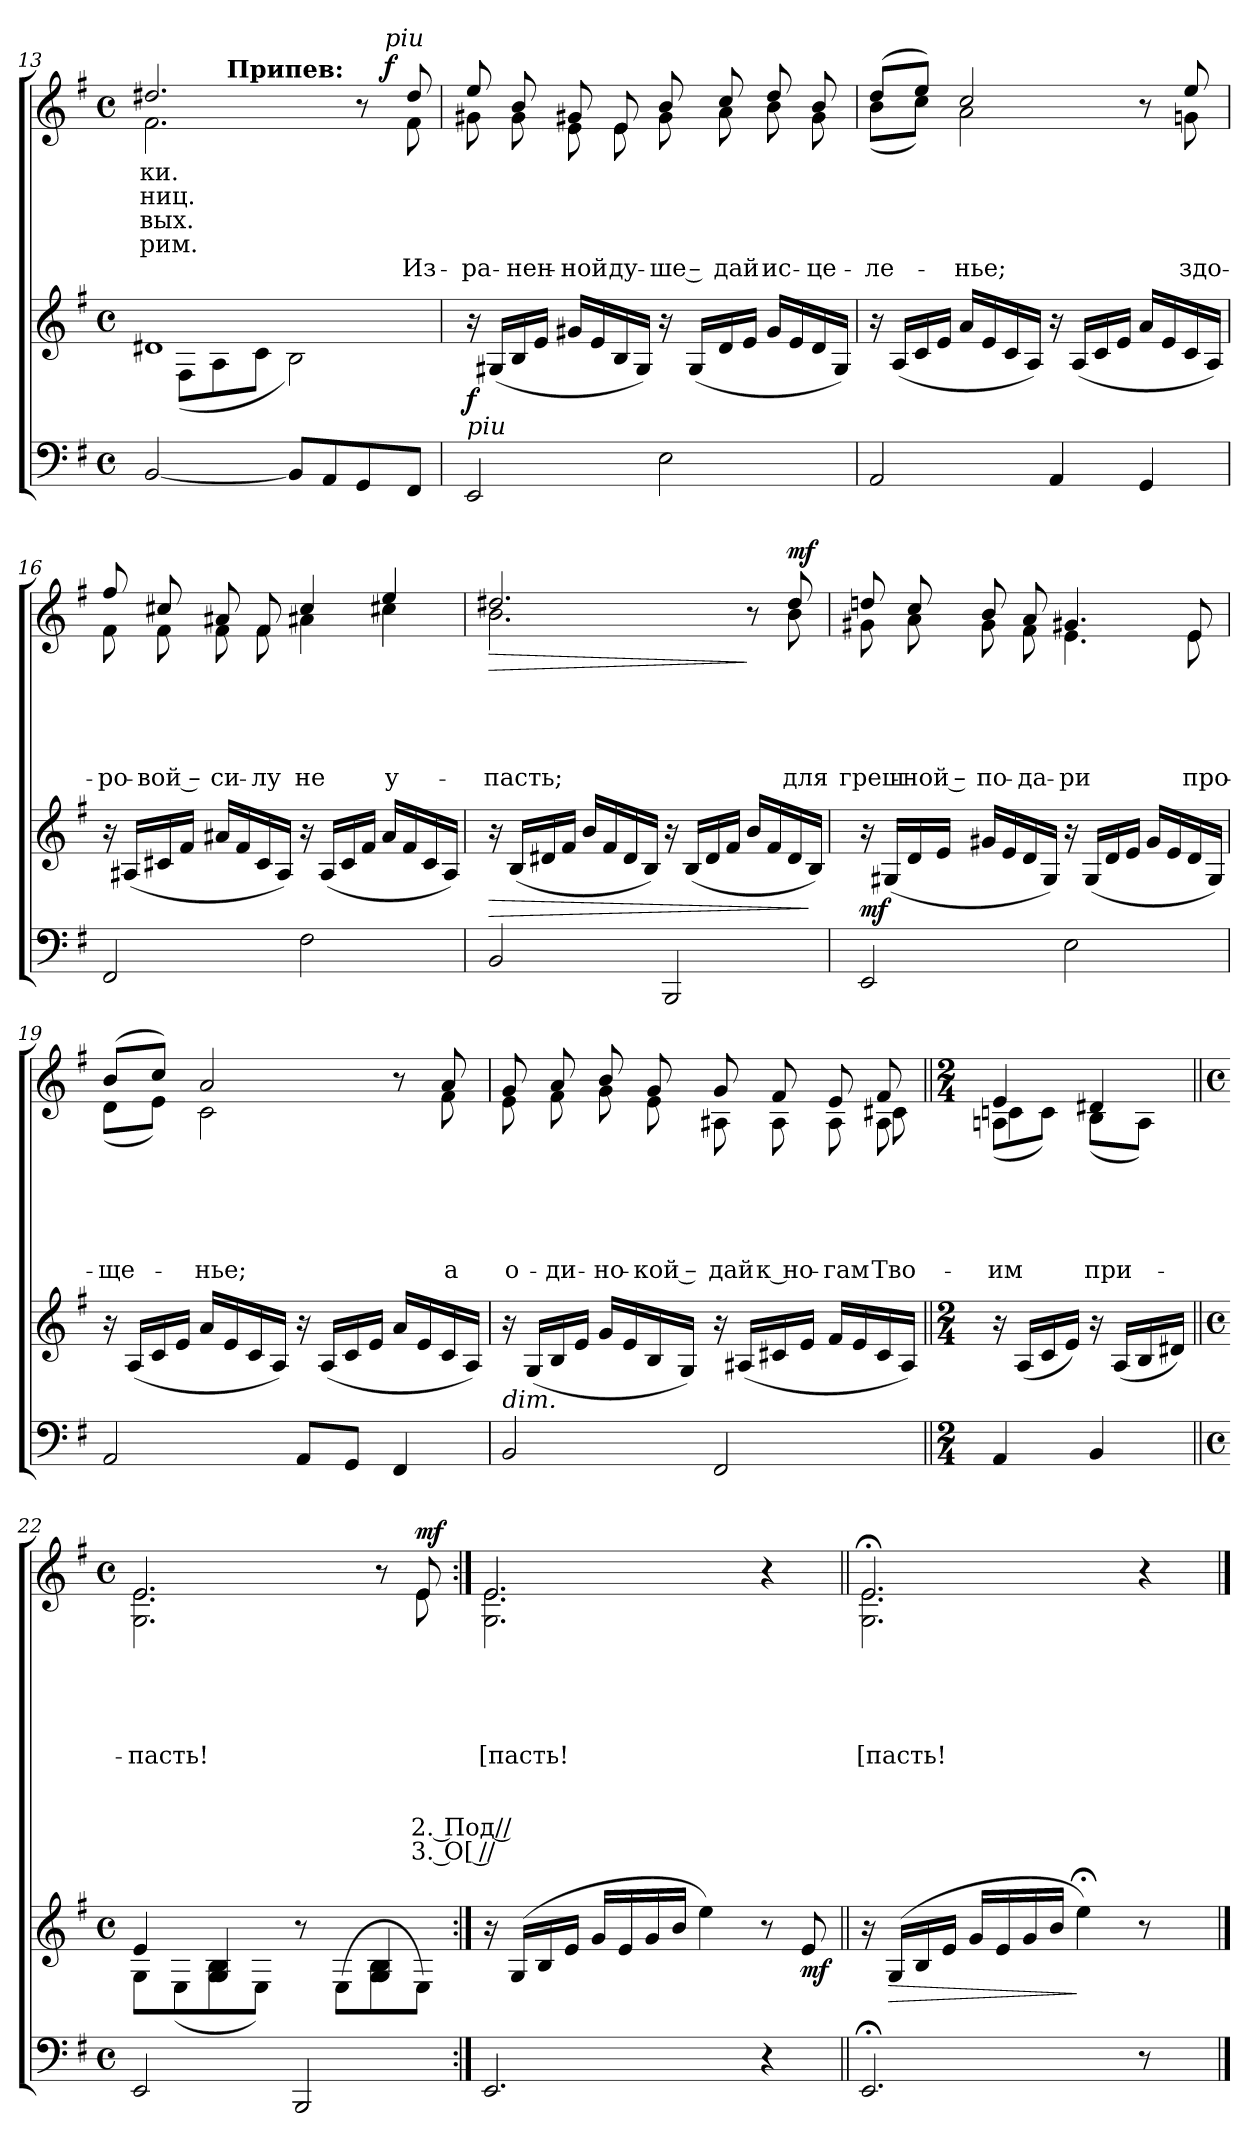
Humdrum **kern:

**kern	**kern	**dynam	**kern	**text	**text	**text	**text	**text	**text	**text	**text	**text	**dynam
*part2	*part2	*part2	*part1	*part1	*part1	*part1	*part1	*part1	*part1	*part1	*part1	*part1	*part1
*staff3	*staff2	*staff2/3	*staff1	*staff1	*staff1	*staff1	*staff1	*staff1	*staff1	*staff1	*staff1	*staff1	*staff1
*clefF4	*clefG2	*	*clefG2	*	*	*	*	*	*	*	*	*	*
*k[f#]	*k[f#]	*	*k[f#]	*	*	*	*	*	*	*	*	*	*
*e:	*e:	*	*e:	*	*	*	*	*	*	*	*	*	*
*M4/4	*M4/4	*	*M4/4	*	*	*	*	*	*	*	*	*	*
*met(c)	*met(c)	*	*met(c)	*	*	*	*	*	*	*	*	*	*
=13	=13	=13	=13	=13	=13	=13	=13	=13	=13	=13	=13	=13	=13
*	*^	*	*	*	*	*	*	*	*	*	*	*	*
!	!	!	!	!	!LO:LY:b	!LO:LY:b	!LO:LY:b	!LO:LY:b	!	!	!	!	!	!
*	*	*	*	*^	*	*	*	*	*	*	*	*	*	*
*	*	*	*	*	*^	*	*	*	*	*	*	*	*	*	*
*	*	*	*	*	*	*^	*	*	*	*	*	*	*	*	*	*
[2BB/	1d#X	8ryy	.	2.dd#X/	2.f#\	2ryy	4ryy	-ки.	ниц.	-вых.	-рим.	.	.	.	.	.	.
.	.	(<8F#\L	.	.	.	.	.	.	.	.	.	.	.	.	.	.	.
.	.	8A\	.	.	.	.	32ryy	.	.	.	.	.	.	.	.	.	.
!	!	!	!	!	!	!	!LO:TX:a:B:t=Припев&colon;	!	!	!	!	!	!	!	!	!	!
.	.	.	.	.	.	.	2ryy	.	.	.	.	.	.	.	.	.	.
.	.	8c\J	.	.	.	.	.	.	.	.	.	.	.	.	.	.	.
8BB/L]	.	2B\)	.	.	.	4ryy	.	.	.	.	.	.	.	.	.	.	.
8AA/	.	.	.	.	.	.	.	.	.	.	.	.	.	.	.	.	.
8GG/	.	.	.	8r	8ryy	16ryy	.	.	.	.	.	.	.	.	.	.	.
.	.	.	.	.	.	.	8..ryy	.	.	.	.	.	.	.	.	.	.
!	!	!	!	!	!	!LO:TX:a:i:t=piu	!	!	!	!	!	!	!	!	!	!	!
!	!	!	!	!	!	!	!	!	!	!	!	!	!	!	!	!	!LO:DY:a
.	.	.	.	.	.	8.ryy	.	.	.	.	.	.	.	.	.	.	f
!	!	!	!	!	!	!	!	!	!	!	!	!LO:LY:b	!	!	!	!	!
8FF#/J	.	.	.	8dd#/	8f#\	.	.	.	.	.	.	Из-	.	.	.	.	.
*	*v	*v	*	*	*	*	*	*	*	*	*	*	*	*	*	*	*
!!LO:LB:g=z
=14	=14	=14	=14	=14	=14	=14	=14	=14	=14	=14	=14	=14	=14	=14	=14	=14
!	!LO:TX:b:i:t=piu	!	!	!	!	!	!	!	!	!	!	!	!	!	!	!
!	!	!LO:DY:b	!	!	!	!	!	!	!	!	!LO:LY:b	!	!	!	!	!
*	*	*	*	*v	*v	*v	*	*	*	*	*	*	*	*	*	*
2EE/	16r	f	8ee/	8g#X\	.	.	.	.	-ра-	.	.	.	.	.
.	(<16G#X/LL	.	.	.	.	.	.	.	.	.	.	.	.	.
!	!	!	!	!	!	!	!	!	!LO:LY:b	!	!	!	!	!
.	16B/	.	8b/	8g#\	.	.	.	.	-нен-	.	.	.	.	.
.	16e/JJ	.	.	.	.	.	.	.	.	.	.	.	.	.
!	!	!	!	!	!	!	!	!	!LO:LY:b	!	!	!	!	!
.	16g#X/LL	.	8g#X/	8e\	.	.	.	.	-ной	.	.	.	.	.
.	16e/	.	.	.	.	.	.	.	.	.	.	.	.	.
!	!	!	!	!	!	!	!	!	!LO:LY:b	!	!	!	!	!
.	16B/	.	8e/	8e\	.	.	.	.	ду-	.	.	.	.	.
.	16G#/JJ)	.	.	.	.	.	.	.	.	.	.	.	.	.
!	!	!	!	!	!	!	!	!	!LO:LY:b	!	!	!	!	!
2E\	16r	.	8b/	8g#\	.	.	.	.	-ше –	.	.	.	.	.
.	(<16G#/LL	.	.	.	.	.	.	.	.	.	.	.	.	.
!	!	!	!	!	!	!	!	!	!LO:LY:b	!	!	!	!	!
.	16d/	.	8cc/	8a\	.	.	.	.	дай	.	.	.	.	.
.	16e/JJ	.	.	.	.	.	.	.	.	.	.	.	.	.
!	!	!	!	!	!	!	!	!	!LO:LY:b	!	!	!	!	!
.	16g#/LL	.	8dd/	8b\	.	.	.	.	ис-	.	.	.	.	.
.	16e/	.	.	.	.	.	.	.	.	.	.	.	.	.
!	!	!	!	!	!	!	!	!	!LO:LY:b	!	!	!	!	!
.	16d/	.	8b/	8g#\	.	.	.	.	-це-	.	.	.	.	.
.	16G#/JJ)	.	.	.	.	.	.	.	.	.	.	.	.	.
=15	=15	=15	=15	=15	=15	=15	=15	=15	=15	=15	=15	=15	=15	=15
!	!	!	!	!	!	!	!	!	!LO:LY:b	!	!	!	!	!
2AA/	16r	.	(>8dd/L	(<8b\L	.	.	.	.	-ле-	.	.	.	.	.
.	(<16A/LL	.	.	.	.	.	.	.	.	.	.	.	.	.
.	16c/	.	8ee/J)	8cc\J)	.	.	.	.	.	.	.	.	.	.
.	16e/JJ	.	.	.	.	.	.	.	.	.	.	.	.	.
!	!	!	!	!	!	!	!	!	!LO:LY:b	!	!	!	!	!
.	16a/LL	.	2cc/	2a\	.	.	.	.	-нье;	.	.	.	.	.
.	16e/	.	.	.	.	.	.	.	.	.	.	.	.	.
.	16c/	.	.	.	.	.	.	.	.	.	.	.	.	.
.	16A/JJ)	.	.	.	.	.	.	.	.	.	.	.	.	.
4AA/	16r	.	.	.	.	.	.	.	.	.	.	.	.	.
.	(<16A/LL	.	.	.	.	.	.	.	.	.	.	.	.	.
.	16c/	.	.	.	.	.	.	.	.	.	.	.	.	.
.	16e/JJ	.	.	.	.	.	.	.	.	.	.	.	.	.
4GG/	16a/LL	.	8r	8ryy	.	.	.	.	.	.	.	.	.	.
.	16e/	.	.	.	.	.	.	.	.	.	.	.	.	.
!	!	!	!	!	!	!	!	!	!LO:LY:b	!	!	!	!	!
.	16c/	.	8ee/	8gni\	.	.	.	.	здо-	.	.	.	.	.
.	16A/JJ)	.	.	.	.	.	.	.	.	.	.	.	.	.
=16	=16	=16	=16	=16	=16	=16	=16	=16	=16	=16	=16	=16	=16	=16
!	!	!	!	!	!	!	!	!	!LO:LY:b	!	!	!	!	!
2FF#/	16r	.	8ff#/	8f#\	.	.	.	.	-ро-	.	.	.	.	.
.	(<16A#X/LL	.	.	.	.	.	.	.	.	.	.	.	.	.
!	!	!	!	!	!	!	!	!	!LO:LY:b	!	!	!	!	!
.	16c#X/	.	8cc#X/	8f#\	.	.	.	.	-вой –	.	.	.	.	.
.	16f#/JJ	.	.	.	.	.	.	.	.	.	.	.	.	.
!	!	!	!	!	!	!	!	!	!LO:LY:b	!	!	!	!	!
.	16a#X/LL	.	8a#X/	8f#\	.	.	.	.	си-	.	.	.	.	.
.	16f#/	.	.	.	.	.	.	.	.	.	.	.	.	.
!	!	!	!	!	!	!	!	!	!LO:LY:b	!	!	!	!	!
.	16c#/	.	8f#/	8f#\	.	.	.	.	-лу	.	.	.	.	.
.	16A#/JJ)	.	.	.	.	.	.	.	.	.	.	.	.	.
!	!	!	!	!	!	!	!	!	!LO:LY:b	!	!	!	!	!
2F#\	16r	.	4cc#/	4a#X\	.	.	.	.	не	.	.	.	.	.
.	(<16A#/LL	.	.	.	.	.	.	.	.	.	.	.	.	.
.	16c#/	.	.	.	.	.	.	.	.	.	.	.	.	.
.	16f#/JJ	.	.	.	.	.	.	.	.	.	.	.	.	.
!	!	!	!	!	!	!	!	!	!LO:LY:b	!	!	!	!	!
.	16a#/LL	.	4ee/	4cc#X\	.	.	.	.	у-	.	.	.	.	.
.	16f#/	.	.	.	.	.	.	.	.	.	.	.	.	.
.	16c#/	.	.	.	.	.	.	.	.	.	.	.	.	.
.	16A#/JJ)	.	.	.	.	.	.	.	.	.	.	.	.	.
!!LO:LB:g=z	!!
=17	=17	=17	=17	=17	=17	=17	=17	=17	=17	=17	=17	=17	=17	=17
!	!	!LO:HP:b	!	!	!	!	!	!	!LO:LY:b	!	!	!	!	!LO:HP:b
2BB/	16r	>	2.dd#X/	2.b\	.	.	.	.	-пасть;	.	.	.	.	>
.	(<16B/LL	.	.	.	.	.	.	.	.	.	.	.	.	.
.	16d#X/	.	.	.	.	.	.	.	.	.	.	.	.	.
.	16f#/JJ	.	.	.	.	.	.	.	.	.	.	.	.	.
.	16b/LL	.	.	.	.	.	.	.	.	.	.	.	.	.
.	16f#/	.	.	.	.	.	.	.	.	.	.	.	.	.
.	16d#/	.	.	.	.	.	.	.	.	.	.	.	.	.
.	16B/JJ)	.	.	.	.	.	.	.	.	.	.	.	.	.
2BBB/	16r	.	.	.	.	.	.	.	.	.	.	.	.	.
.	(<16B/LL	.	.	.	.	.	.	.	.	.	.	.	.	.
.	16d#/	.	.	.	.	.	.	.	.	.	.	.	.	.
.	16f#/JJ	.	.	.	.	.	.	.	.	.	.	.	.	.
.	16b/LL	.	8r	8ryy	.	.	.	.	.	.	.	.	.	]
.	16f#/	.	.	.	.	.	.	.	.	.	.	.	.	.
!	!	!	!	!	!	!	!	!	!LO:LY:b	!	!	!	!	!LO:DY:a
.	16d#/	.	8dd#/	8b\	.	.	.	.	для	.	.	.	.	mf
.	16B/JJ)	]	.	.	.	.	.	.	.	.	.	.	.	.
=18	=18	=18	=18	=18	=18	=18	=18	=18	=18	=18	=18	=18	=18	=18
!	!	!LO:DY:b	!	!	!	!	!	!	!LO:LY:b	!	!	!	!	!
2EE/	16r	mf	8ddni/	8g#X\	.	.	.	.	греш-	.	.	.	.	.
.	(<16G#X/LL	.	.	.	.	.	.	.	.	.	.	.	.	.
!	!	!	!	!	!	!	!	!	!LO:LY:b	!	!	!	!	!
.	16d/	.	8cc/	8a\	.	.	.	.	-ной –	.	.	.	.	.
.	16e/JJ	.	.	.	.	.	.	.	.	.	.	.	.	.
!	!	!	!	!	!	!	!	!	!LO:LY:b	!	!	!	!	!
.	16g#X/LL	.	8b/	8g#\	.	.	.	.	по-	.	.	.	.	.
.	16e/	.	.	.	.	.	.	.	.	.	.	.	.	.
!	!	!	!	!	!	!	!	!	!LO:LY:b	!	!	!	!	!
.	16d/	.	8a/	8f#\	.	.	.	.	-да-	.	.	.	.	.
.	16G#/JJ)	.	.	.	.	.	.	.	.	.	.	.	.	.
!	!	!	!	!	!	!	!	!	!LO:LY:b	!	!	!	!	!
2E\	16r	.	4.g#X/	4.e\	.	.	.	.	-ри	.	.	.	.	.
.	(<16G#/LL	.	.	.	.	.	.	.	.	.	.	.	.	.
.	16d/	.	.	.	.	.	.	.	.	.	.	.	.	.
.	16e/JJ	.	.	.	.	.	.	.	.	.	.	.	.	.
.	16g#/LL	.	.	.	.	.	.	.	.	.	.	.	.	.
.	16e/	.	.	.	.	.	.	.	.	.	.	.	.	.
!	!	!	!	!	!	!	!	!	!LO:LY:b	!	!	!	!	!
.	16d/	.	8e/	8e\	.	.	.	.	про-	.	.	.	.	.
.	16G#/JJ)	.	.	.	.	.	.	.	.	.	.	.	.	.
=19	=19	=19	=19	=19	=19	=19	=19	=19	=19	=19	=19	=19	=19	=19
!	!	!	!	!	!	!	!	!	!LO:LY:b	!	!	!	!	!
2AA/	16r	.	(>8b/L	(<8d\L	.	.	.	.	-ще-	.	.	.	.	.
.	(<16A/LL	.	.	.	.	.	.	.	.	.	.	.	.	.
.	16c/	.	8cc/J)	8e\J)	.	.	.	.	.	.	.	.	.	.
.	16e/JJ	.	.	.	.	.	.	.	.	.	.	.	.	.
!	!	!	!	!	!	!	!	!	!LO:LY:b	!	!	!	!	!
.	16a/LL	.	2a/	2c\	.	.	.	.	-нье;	.	.	.	.	.
.	16e/	.	.	.	.	.	.	.	.	.	.	.	.	.
.	16c/	.	.	.	.	.	.	.	.	.	.	.	.	.
.	16A/JJ)	.	.	.	.	.	.	.	.	.	.	.	.	.
8AA/L	16r	.	.	.	.	.	.	.	.	.	.	.	.	.
.	(<16A/LL	.	.	.	.	.	.	.	.	.	.	.	.	.
8GG/J	16c/	.	.	.	.	.	.	.	.	.	.	.	.	.
.	16e/JJ	.	.	.	.	.	.	.	.	.	.	.	.	.
4FF#/	16a/LL	.	8r	8ryy	.	.	.	.	.	.	.	.	.	.
.	16e/	.	.	.	.	.	.	.	.	.	.	.	.	.
!	!	!	!	!	!	!	!	!	!LO:LY:b	!	!	!	!	!
.	16c/	.	8a/	8f#\	.	.	.	.	а	.	.	.	.	.
.	16A/JJ)	.	.	.	.	.	.	.	.	.	.	.	.	.
*	*	*	*v	*v	*	*	*	*	*	*	*	*	*	*
!!LO:LB:g=z
=20	=20	=20	=20	=20	=20	=20	=20	=20	=20	=20	=20	=20	=20
!	!	!	!LO:TX:a:i:t=dim.	!	!	!	!	!	!	!	!	!	!
!	!LO:TX:b:i:t=dim.	!	!	!	!	!	!	!	!	!	!	!	!
!	!	!	!	!	!	!	!	!LO:LY:b	!	!	!	!	!
*	*	*	*^	*	*	*	*	*	*	*	*	*	*
*	*	*	*	*^	*	*	*	*	*	*	*	*	*	*
2BB/	16r	.	8g/	8e\	2..ryy	.	.	.	.	о-	.	.	.	.	.
.	(<16G/LL	.	.	.	.	.	.	.	.	.	.	.	.	.	.
!	!	!	!	!	!	!	!	!	!	!LO:LY:b	!	!	!	!	!
.	16B/	.	8a/	8f#\	.	.	.	.	.	-ди-	.	.	.	.	.
.	16e/JJ	.	.	.	.	.	.	.	.	.	.	.	.	.	.
!	!	!	!	!	!	!	!	!	!	!LO:LY:b	!	!	!	!	!
.	16g/LL	.	8b/	8g\	.	.	.	.	.	-но-	.	.	.	.	.
.	16e/	.	.	.	.	.	.	.	.	.	.	.	.	.	.
!	!	!	!	!	!	!	!	!	!	!LO:LY:b	!	!	!	!	!
.	16B/	.	8g/	8e\	.	.	.	.	.	-кой –	.	.	.	.	.
.	16G/JJ)	.	.	.	.	.	.	.	.	.	.	.	.	.	.
!	!	!	!	!	!	!	!	!	!	!LO:LY:b	!	!	!	!	!
2FF#/	16r	.	8g/	8A#X\	.	.	.	.	.	дай	.	.	.	.	.
.	(<16A#X/LL	.	.	.	.	.	.	.	.	.	.	.	.	.	.
!	!	!	!	!	!	!	!	!	!	!LO:LY:b	!	!	!	!	!
.	16c#X/	.	8f#/	8A#\	.	.	.	.	.	к но-	.	.	.	.	.
.	16e/JJ	.	.	.	.	.	.	.	.	.	.	.	.	.	.
!	!	!	!	!	!	!	!	!	!	!LO:LY:b	!	!	!	!	!
.	16f#/LL	.	8e/	8A#\	.	.	.	.	.	-гам	.	.	.	.	.
.	16e/	.	.	.	.	.	.	.	.	.	.	.	.	.	.
!	!	!	!	!	!	!	!	!	!	!LO:LY:b	!	!	!	!	!
.	16c#/	.	8f#/	8A#\	8c#X!\	.	.	.	.	Тво-	.	.	.	.	.
.	16A#/JJ)	.	.	.	.	.	.	.	.	.	.	.	.	.	.
=21||	=21||	=21||	=21||	=21||	=21||	=21||	=21||	=21||	=21||	=21||	=21||	=21||	=21||	=21||	=21||
*M2/4	*M2/4	*	*M2/4	*	*	*	*	*	*	*	*	*	*	*	*
!	!	!	!	!	!	!	!	!	!	!LO:LY:b	!	!	!	!	!
4AA/	16r	.	4e/	(<8Ani\L	4cni!\	.	.	.	.	-им	.	.	.	.	.
.	(<16A/LL	.	.	.	.	.	.	.	.	.	.	.	.	.	.
.	16c/	.	.	8c\J)	.	.	.	.	.	.	.	.	.	.	.
.	16e/JJ)	.	.	.	.	.	.	.	.	.	.	.	.	.	.
!	!	!	!	!	!	!	!	!	!	!LO:LY:b	!	!	!	!	!
4BB/	16r	.	4d#X/	(<8B\L	4B!\	.	.	.	.	при-	.	.	.	.	.
.	(<16A/LL	.	.	.	.	.	.	.	.	.	.	.	.	.	.
.	16B/	.	.	8A\J)	.	.	.	.	.	.	.	.	.	.	.
.	16d#X/JJ)	.	.	.	.	.	.	.	.	.	.	.	.	.	.
!!LO:PB:g=z	!!	!!
=22||	=22||	=22||	=22||	=22||	=22||	=22||	=22||	=22||	=22||	=22||	=22||	=22||	=22||	=22||	=22||
*M4/4	*M4/4	*	*M4/4	*	*	*	*	*	*	*	*	*	*	*	*
*met(c)	*met(c)	*	*met(c)	*	*	*	*	*	*	*	*	*	*	*	*
*	*^	*	*	*	*	*	*	*	*	*	*	*	*	*	*
!	!	!	!	!	!	!	!	!	!	!	!LO:LY:b	!	!	!	!	!
2EE/	4e/	8G\L	.	2.e/	2.G\	2.e!\	.	.	.	.	-пасть!	.	.	.	.	.
.	.	(<8E\	.	.	.	.	.	.	.	.	.	.	.	.	.	.
.	4G/ 4B/	8G\ 8B\	.	.	.	.	.	.	.	.	.	.	.	.	.	.
.	.	8E\J)	.	.	.	.	.	.	.	.	.	.	.	.	.	.
2BBB/	4ryy	8r	.	.	.	.	.	.	.	.	.	.	.	.	.	.
.	.	(<8E\L	.	.	.	.	.	.	.	.	.	.	.	.	.	.
.	4G/ 4B/	8G\ 8B\	.	8r	8ryy	4ryy	.	.	.	.	.	.	.	.	.	.
!	!	!	!	!	!	!	!	!	!	!	!	!	!	!LO:LY:b	!LO:LY:b	!LO:DY:a
.	.	8E\J)	.	8e/	8e\	.	.	.	.	.	.	.	.	2. Под //	3. О[ //	mf
=23:|!	=23:|!	=23:|!	=23:|!	=23:|!	=23:|!	=23:|!	=23:|!	=23:|!	=23:|!	=23:|!	=23:|!	=23:|!	=23:|!	=23:|!	=23:|!	=23:|!
!	!	!	!	!	!	!	!	!	!	!	!LO:LY:b	!	!	!	!	!
*	*v	*v	*	*	*	*	*	*	*	*	*	*	*	*	*	*
2.EE/	16r	.	2.e/	2.G\	2.e!\	.	.	.	.	[пасть!	.	.	.	.	.
.	(>16G/LL	.	.	.	.	.	.	.	.	.	.	.	.	.	.
.	16B/	.	.	.	.	.	.	.	.	.	.	.	.	.	.
.	16e/JJ	.	.	.	.	.	.	.	.	.	.	.	.	.	.
.	16g/LL	.	.	.	.	.	.	.	.	.	.	.	.	.	.
.	16e/	.	.	.	.	.	.	.	.	.	.	.	.	.	.
.	16g/	.	.	.	.	.	.	.	.	.	.	.	.	.	.
.	16b/JJ	.	.	.	.	.	.	.	.	.	.	.	.	.	.
.	4ee\)	.	.	.	.	.	.	.	.	.	.	.	.	.	.
4r	8r	.	4r	4ryy	4ryy	.	.	.	.	.	.	.	.	.	.
!	!	!LO:DY:b	!	!	!	!	!	!	!	!	!	!	!	!	!
.	8e/	mf	.	.	.	.	.	.	.	.	.	.	.	.	.
=24||	=24||	=24||	=24||	=24||	=24||	=24||	=24||	=24||	=24||	=24||	=24||	=24||	=24||	=24||	=24||
!	!	!	!	!	!	!	!	!	!	!LO:LY:b	!	!	!	!	!
2.EE;</	16r	.	2.e;</	2.G\	2.e!\	.	.	.	.	[пасть!	.	.	.	.	.
!	!	!LO:HP:b	!	!	!	!	!	!	!	!	!	!	!	!	!
.	(>16G/LL	>	.	.	.	.	.	.	.	.	.	.	.	.	.
.	16B/	.	.	.	.	.	.	.	.	.	.	.	.	.	.
.	16e/JJ	.	.	.	.	.	.	.	.	.	.	.	.	.	.
.	16g/LL	.	.	.	.	.	.	.	.	.	.	.	.	.	.
.	16e/	.	.	.	.	.	.	.	.	.	.	.	.	.	.
.	16g/	.	.	.	.	.	.	.	.	.	.	.	.	.	.
.	16b/JJ	.	.	.	.	.	.	.	.	.	.	.	.	.	.
.	4ee;<\)	]	.	.	.	.	.	.	.	.	.	.	.	.	.
8r	8r	.	4r	4ryy	4ryy	.	.	.	.	.	.	.	.	.	.
8ryy	8e/yy	.	.	.	.	.	.	.	.	.	.	.	.	.	.
*	*	*	*v	*v	*v	*	*	*	*	*	*	*	*	*	*
==	==	==	==	==	==	==	==	==	==	==	==	==	==
*-	*-	*-	*-	*-	*-	*-	*-	*-	*-	*-	*-	*-	*-
